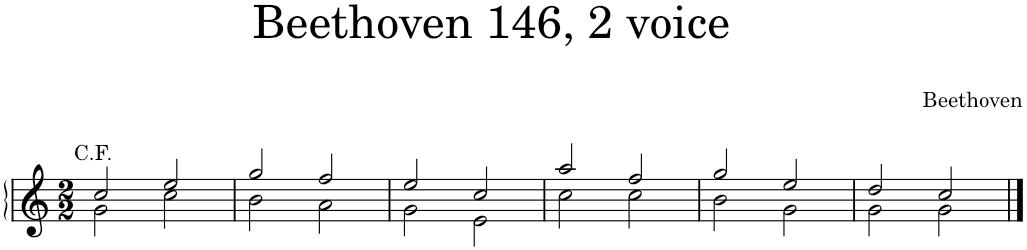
**kern
*part1
*staff1
*I"Piano
*I'Pno.
*clefG2
*k[]
*M2/2
=1
*^
!LO:TX:a:t=C.F.	!
2cc/	2g\
2ee/	2cc\
=2	=2
2gg/	2b\
2ff/	2a\
=3	=3
2ee/	2g\
2cc/	2e\
=4	=4
2aa/	2cc\
2ff/	2cc\
=5	=5
2gg/	2b\
2ee/	2g\
=6	=6
2dd/	2g\
2cc/	2g\
*v	*v
==
*-
